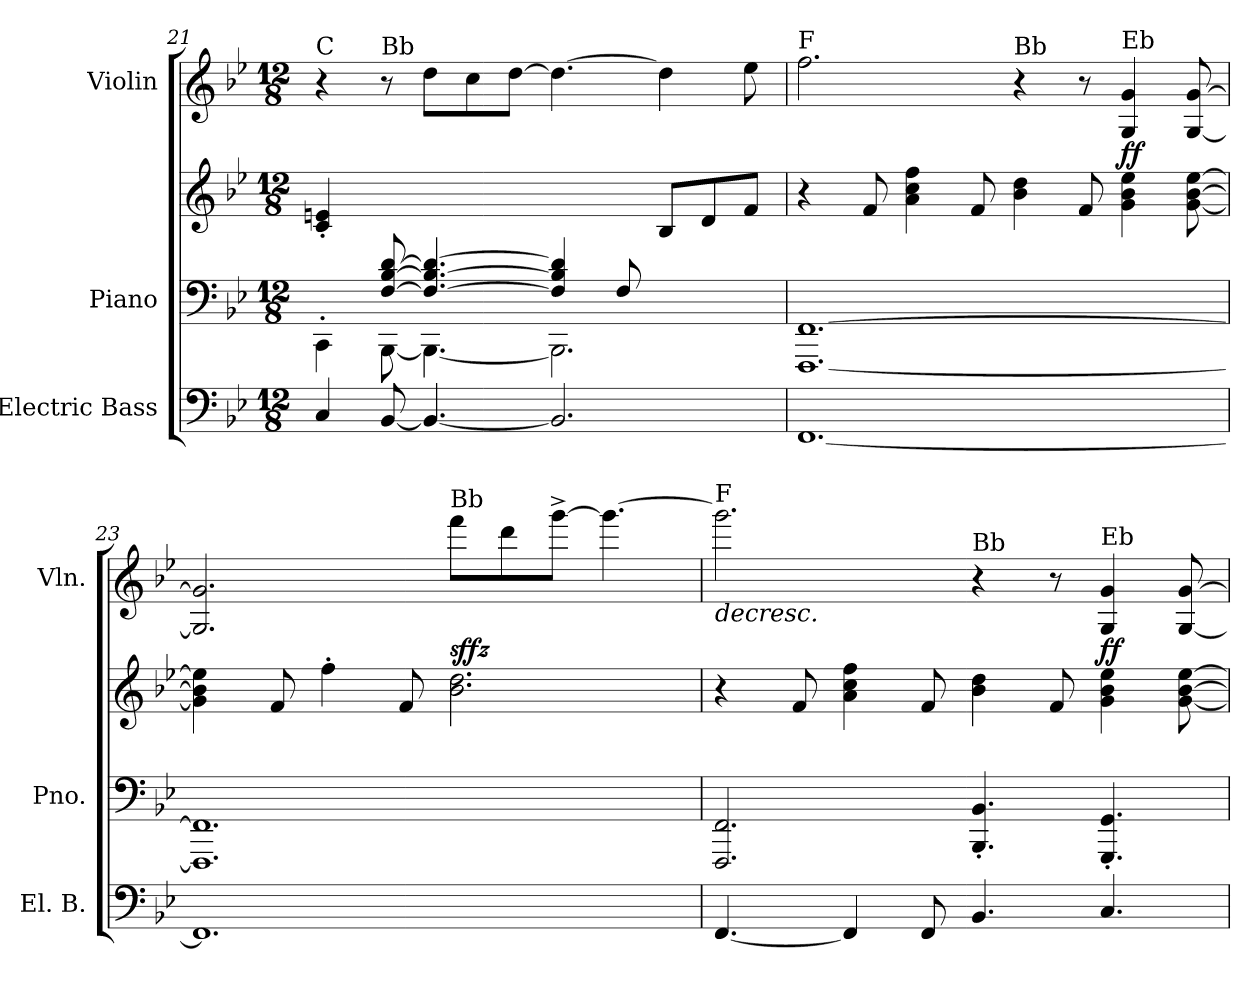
**kern	**kern	**kern	**kern	**dynam
*part3	*part2	*part2	*part1	*part1
*staff4	*staff3	*staff2	*staff1	*staff1
*I"Electric Bass	*I"Piano	*	*I"Violin	*
*I'El. B.	*I'Pno.	*	*I'Vln.	*
*clefF4	*clefF4	*clefG2	*clefG2	*
*ITrd7c12	*	*	*	*
*k[b-e-]	*k[b-e-]	*k[b-e-]	*k[b-e-]	*
*M12/8	*M12/8	*M12/8	*M12/8	*
=21	=21	=21	=21	=21
*	*^	*	*	*
!	!	!	!	!LO:TX:a:t=C	!
4CC/	4ryy	4CC'\	4c/' 4en/'	4r	.
!	!	!	!	!LO:TX:a:t=Bb	!
[8BBB-/	[8F/ [8B-/ [8d/	[8BBB-\	2..ryy	8r	.
4.BBB-/_	4.F/_ 4.B-/_ 4.d/_	4.BBB-\_	.	8dd\L	.
.	.	.	.	8cc\	.
.	.	.	.	[8dd\J	.
2.BBB-/]	4F/] 4B-/] 4d/]	2.BBB-\]	.	4.dd\_	.
.	(8F/	.	.	.	.
.	4.ryy	.	8B-/L	4dd\]	.
.	.	.	8d/	.	.
.	.	.	8f/J)	8ee-\	.
*	*v	*v	*	*	*
!!LO:PB:g=z
=22	=22	=22	=22	=22
!	!	!	!LO:TX:a:t=F	!
[1.FFF	[1.FFF [1.FF	4r	2.ff\	.
.	.	8f/	.	.
.	.	4a\ 4cc\ 4ff\	.	.
.	.	8f/	.	.
!	!	!	!LO:TX:a:t=Bb	!
.	.	4b-\ 4dd\	4r	.
.	.	8f/	8r	.
!	!	!	!LO:TX:a:t=Eb	!
!	!	!	!	!LO:DY:b
.	.	4g\ 4b-\ 4ee-\	4G/ 4g/	ff
.	.	[8g\ [8b-\ [8ee-\	[8G/ [8g/	.
=23	=23	=23	=23	=23
1.FFF]	1.FFF] 1.FF]	4g\] 4b-\] 4ee-\]	2.G/] 2.g/]	.
.	.	8f/	.	.
.	.	4ff'\	.	.
.	.	8f/	.	.
!	!	!	!LO:TX:a:t=Bb	!
!	!	!	!	!LO:DY:b
.	.	2.b-\ 2.dd\	8fff\L	sffz
.	.	.	8ddd\	.
.	.	.	[8ggg^\J	.
.	.	.	4.ggg\_	.
=24	=24	=24	=24	=24
!	!	!	!LO:TX:a:t=F	!
!	!	!	!	!LO:HP:b
[4.FFF/	2.FFF/ 2.FF/	4r	2.ggg\]	>
.	.	8f/	.	.
4FFF/]	.	4a\ 4cc\ 4ff\	.	.
8FFF/	.	8f/	.	.
!	!	!	!LO:TX:a:t=Bb	!
4.BBB-/	4.BBB-/' 4.BB-/'	4b-\ 4dd\	4r	.
.	.	8f/	8r	.
!	!	!	!LO:TX:a:t=Eb	!
!	!	!	!	!LO:DY:b
4.CC/	4.GGG/' 4.GG/'	4g\ 4b-\ 4ee-\	4G/ 4g/	ff
.	.	[8g\ [8b-\ [8ee-\	[8G/ [8g/	.
.	.	.	.	]
=	=	=	=	=
*-	*-	*-	*-	*-
